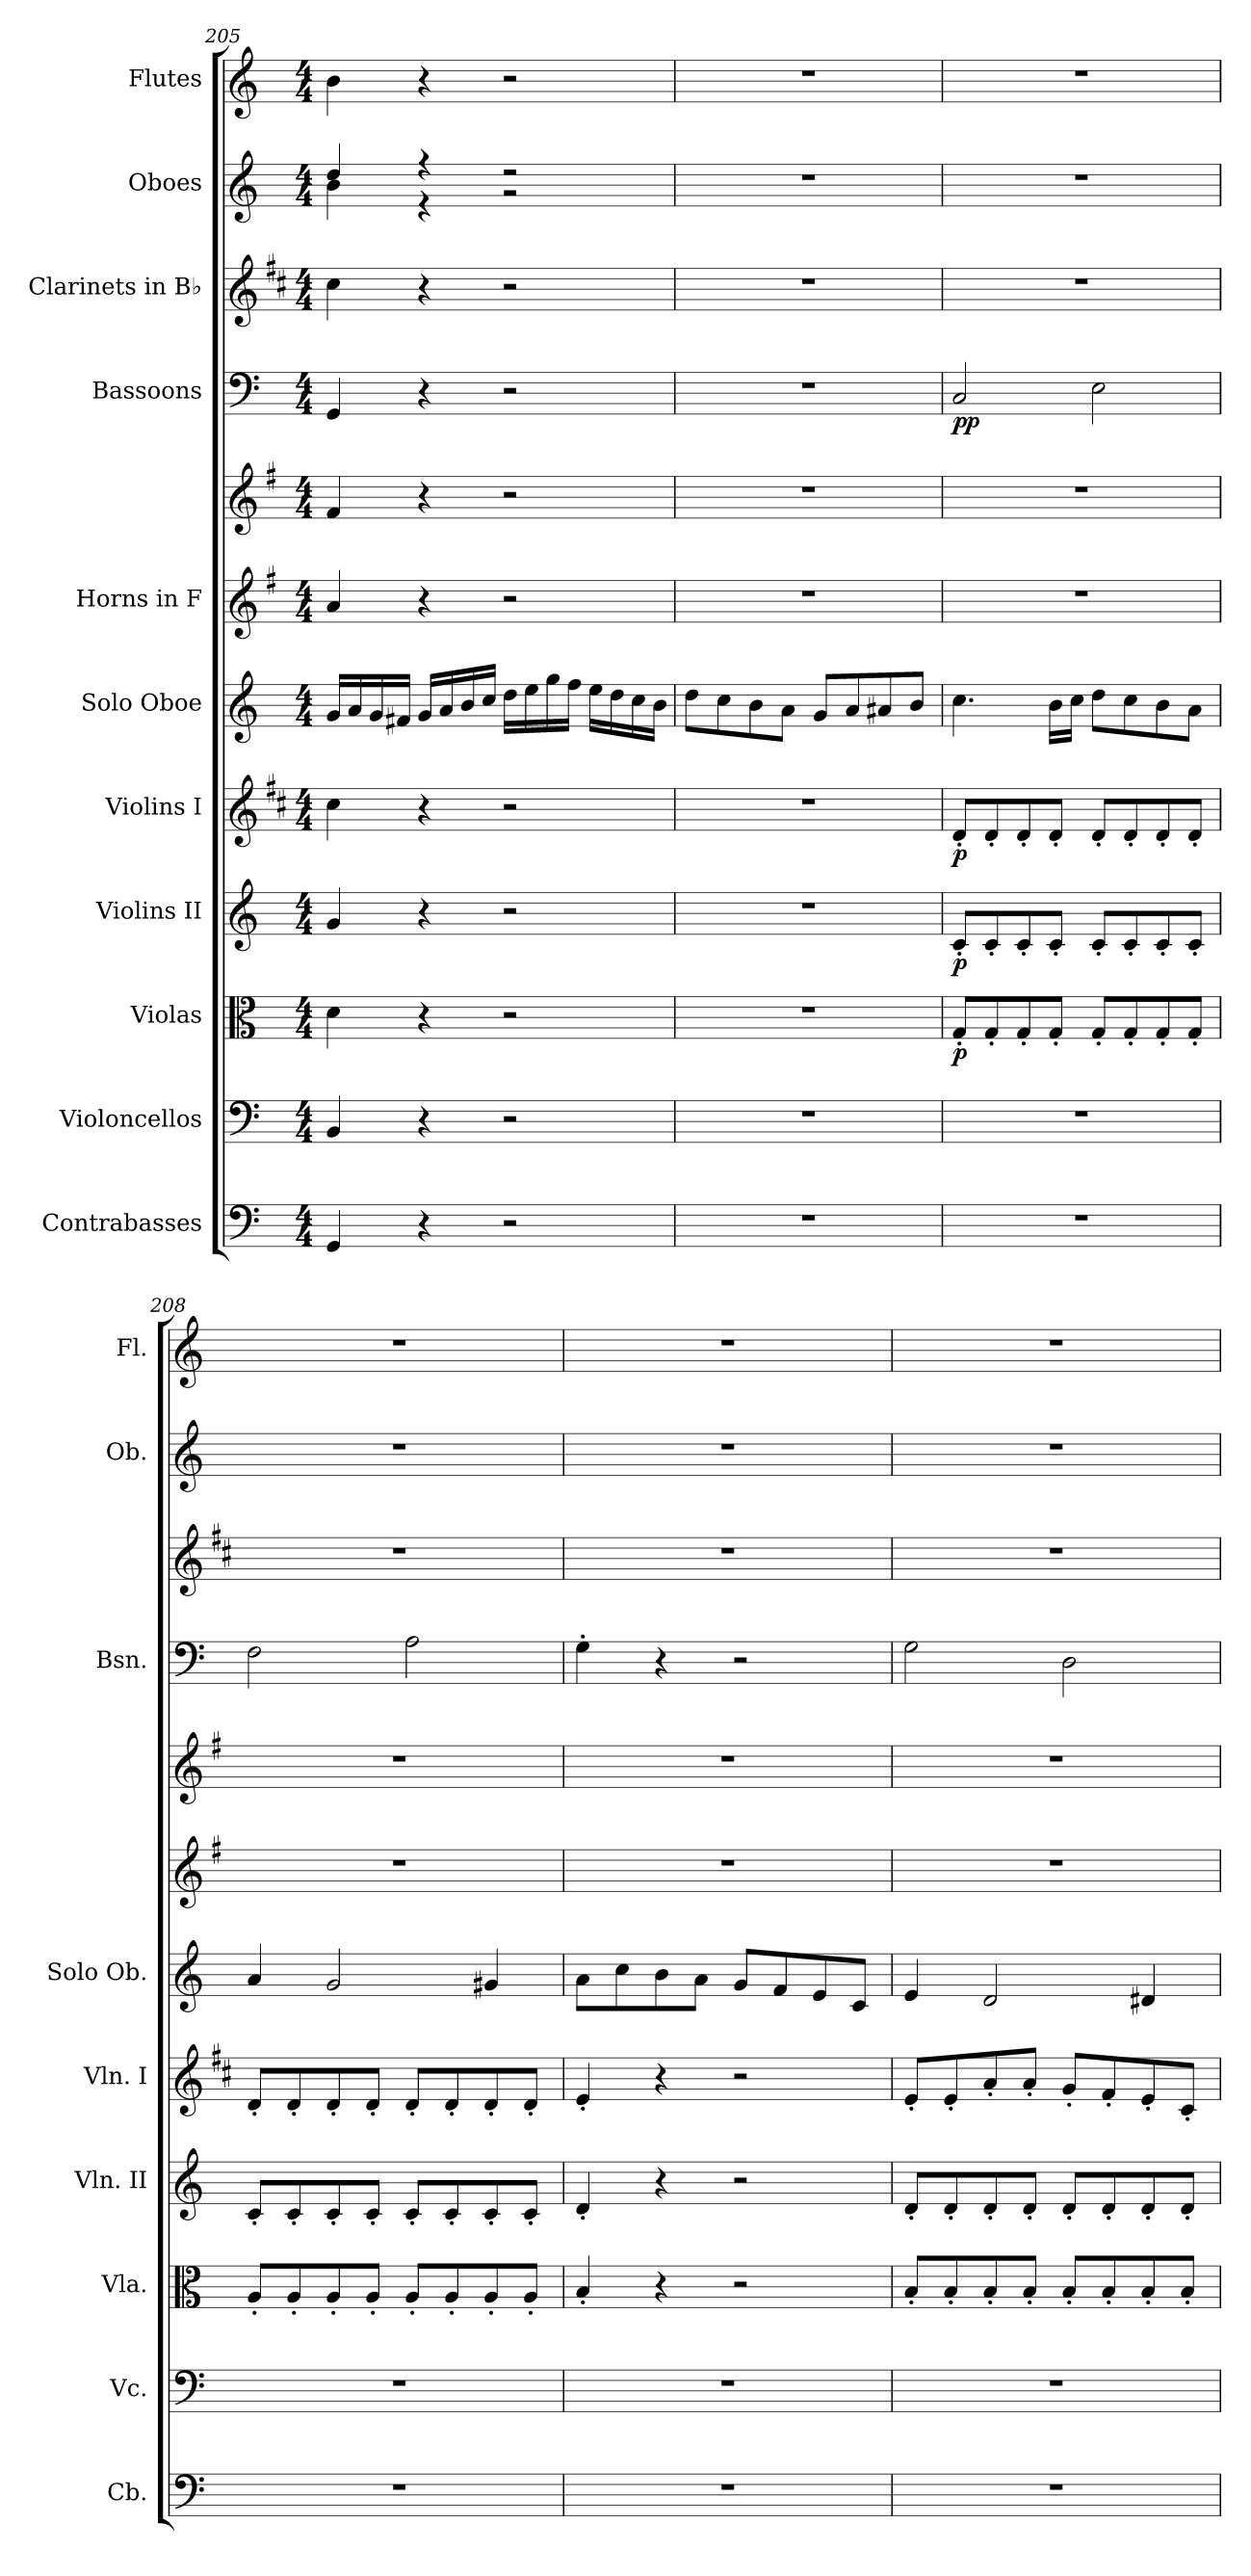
**kern	**kern	**kern	**dynam	**kern	**dynam	**kern	**dynam	**kern	**kern	**kern	**kern	**dynam	**kern	**kern	**kern
*part11	*part10	*part9	*part9	*part8	*part8	*part7	*part7	*part6	*part5	*part5	*part4	*part4	*part3	*part2	*part1
*staff12	*staff11	*staff10	*staff10	*staff9	*staff9	*staff8	*staff8	*staff7	*staff6	*staff5	*staff4	*staff4	*staff3	*staff2	*staff1
*I"Contrabasses	*I"Violoncellos	*I"Violas	*	*I"Violins II	*	*I"Violins I	*	*I"Solo Oboe	*I"Horns in F	*	*I"Bassoons	*	*I"Clarinets in B♭	*I"Oboes	*I"Flutes
*I'Cb.	*I'Vc.	*I'Vla.	*	*I'Vln. II	*	*I'Vln. I	*	*I'Solo Ob.	*	*	*I'Bsn.	*	*	*I'Ob.	*I'Fl.
!!LO:PB:g=z
*clefF4	*clefF4	*clefC3	*	*clefG2	*	*clefG2	*	*clefG2	*clefG2	*clefG2	*clefF4	*	*clefG2	*clefG2	*clefG2
*ITrd7c12	*	*	*	*	*	*ITrd1c2	*	*	*ITrd4c7	*ITrd4c7	*	*	*ITrd1c2	*	*
*k[]	*k[]	*k[]	*	*k[]	*	*k[]	*	*k[]	*k[]	*k[]	*k[]	*	*k[]	*k[]	*k[]
*M4/4	*M4/4	*M4/4	*	*M4/4	*	*M4/4	*	*M4/4	*M4/4	*M4/4	*M4/4	*	*M4/4	*M4/4	*M4/4
=205	=205	=205	=205	=205	=205	=205	=205	=205	=205	=205	=205	=205	=205	=205	=205
*	*	*	*	*	*	*	*	*	*	*	*	*	*	*^	*
4GGG/	4BB/	4d\	.	4g/	.	4b\	.	16g/LL	4d/	4B/	4GG/	.	4b\	4dd/	4b\	4b\
.	.	.	.	.	.	.	.	16a/	.	.	.	.	.	.	.	.
.	.	.	.	.	.	.	.	16g/	.	.	.	.	.	.	.	.
.	.	.	.	.	.	.	.	16f#X/JJ	.	.	.	.	.	.	.	.
4r	4r	4r	.	4r	.	4r	.	16g/LL	4r	4r	4r	.	4r	4r	4r	4r
.	.	.	.	.	.	.	.	16a/	.	.	.	.	.	.	.	.
.	.	.	.	.	.	.	.	16b/	.	.	.	.	.	.	.	.
.	.	.	.	.	.	.	.	16cc/JJ	.	.	.	.	.	.	.	.
2r	2r	2r	.	2r	.	2r	.	16dd\LL	2r	2r	2r	.	2r	2r	2r	2r
.	.	.	.	.	.	.	.	16ee\	.	.	.	.	.	.	.	.
.	.	.	.	.	.	.	.	16gg\	.	.	.	.	.	.	.	.
.	.	.	.	.	.	.	.	16ff\JJ	.	.	.	.	.	.	.	.
.	.	.	.	.	.	.	.	16ee\LL	.	.	.	.	.	.	.	.
.	.	.	.	.	.	.	.	16dd\	.	.	.	.	.	.	.	.
.	.	.	.	.	.	.	.	16cc\	.	.	.	.	.	.	.	.
.	.	.	.	.	.	.	.	16b\JJ	.	.	.	.	.	.	.	.
*	*	*	*	*	*	*	*	*	*	*	*	*	*	*v	*v	*
=206	=206	=206	=206	=206	=206	=206	=206	=206	=206	=206	=206	=206	=206	=206	=206
1r	1r	1r	.	1r	.	1r	.	8dd\L	1r	1r	1r	.	1r	1r	1r
.	.	.	.	.	.	.	.	8cc\	.	.	.	.	.	.	.
.	.	.	.	.	.	.	.	8b\	.	.	.	.	.	.	.
.	.	.	.	.	.	.	.	8a\J	.	.	.	.	.	.	.
.	.	.	.	.	.	.	.	8g/L	.	.	.	.	.	.	.
.	.	.	.	.	.	.	.	8a/	.	.	.	.	.	.	.
.	.	.	.	.	.	.	.	8a#X/	.	.	.	.	.	.	.
.	.	.	.	.	.	.	.	8b/J	.	.	.	.	.	.	.
=207	=207	=207	=207	=207	=207	=207	=207	=207	=207	=207	=207	=207	=207	=207	=207
!	!	!	!LO:DY:b	!	!LO:DY:b	!	!LO:DY:b	!	!	!	!	!LO:DY:b	!	!	!
1r	1r	8G'/L	p	8c'/L	p	8c'/L	p	4.cc\	1r	1r	2C/	pp	1r	1r	1r
.	.	8G'/	.	8c'/	.	8c'/	.	.	.	.	.	.	.	.	.
.	.	8G'/	.	8c'/	.	8c'/	.	.	.	.	.	.	.	.	.
.	.	8G'/J	.	8c'/J	.	8c'/J	.	16b\LL	.	.	.	.	.	.	.
.	.	.	.	.	.	.	.	16cc\JJ	.	.	.	.	.	.	.
.	.	8G'/L	.	8c'/L	.	8c'/L	.	8dd\L	.	.	2E\	.	.	.	.
.	.	8G'/	.	8c'/	.	8c'/	.	8cc\	.	.	.	.	.	.	.
.	.	8G'/	.	8c'/	.	8c'/	.	8b\	.	.	.	.	.	.	.
.	.	8G'/J	.	8c'/J	.	8c'/J	.	8a\J	.	.	.	.	.	.	.
!!LO:PB:g=z
=208	=208	=208	=208	=208	=208	=208	=208	=208	=208	=208	=208	=208	=208	=208	=208
1r	1r	8A'/L	.	8c'/L	.	8c'/L	.	4a/	1r	1r	2F\	.	1r	1r	1r
.	.	8A'/	.	8c'/	.	8c'/	.	.	.	.	.	.	.	.	.
.	.	8A'/	.	8c'/	.	8c'/	.	2g/	.	.	.	.	.	.	.
.	.	8A'/J	.	8c'/J	.	8c'/J	.	.	.	.	.	.	.	.	.
.	.	8A'/L	.	8c'/L	.	8c'/L	.	.	.	.	2A\	.	.	.	.
.	.	8A'/	.	8c'/	.	8c'/	.	.	.	.	.	.	.	.	.
.	.	8A'/	.	8c'/	.	8c'/	.	4g#X/	.	.	.	.	.	.	.
.	.	8A'/J	.	8c'/J	.	8c'/J	.	.	.	.	.	.	.	.	.
=209	=209	=209	=209	=209	=209	=209	=209	=209	=209	=209	=209	=209	=209	=209	=209
1r	1r	4B'/	.	4d'/	.	4d'/	.	8a\L	1r	1r	4G'\	.	1r	1r	1r
.	.	.	.	.	.	.	.	8cc\	.	.	.	.	.	.	.
.	.	4r	.	4r	.	4r	.	8b\	.	.	4r	.	.	.	.
.	.	.	.	.	.	.	.	8a\J	.	.	.	.	.	.	.
.	.	2r	.	2r	.	2r	.	8g/L	.	.	2r	.	.	.	.
.	.	.	.	.	.	.	.	8f/	.	.	.	.	.	.	.
.	.	.	.	.	.	.	.	8e/	.	.	.	.	.	.	.
.	.	.	.	.	.	.	.	8c/J	.	.	.	.	.	.	.
=210	=210	=210	=210	=210	=210	=210	=210	=210	=210	=210	=210	=210	=210	=210	=210
1r	1r	8B'/L	.	8d'/L	.	8d'/L	.	4e/	1r	1r	2G\	.	1r	1r	1r
.	.	8B'/	.	8d'/	.	8d'/	.	.	.	.	.	.	.	.	.
.	.	8B'/	.	8d'/	.	8g'/	.	2d/	.	.	.	.	.	.	.
.	.	8B'/J	.	8d'/J	.	8g'/J	.	.	.	.	.	.	.	.	.
.	.	8B'/L	.	8d'/L	.	8f'/L	.	.	.	.	2D\	.	.	.	.
.	.	8B'/	.	8d'/	.	8e'/	.	.	.	.	.	.	.	.	.
.	.	8B'/	.	8d'/	.	8d'/	.	4d#X/	.	.	.	.	.	.	.
.	.	8B'/J	.	8d'/J	.	8B'/J	.	.	.	.	.	.	.	.	.
=	=	=	=	=	=	=	=	=	=	=	=	=	=	=	=
*-	*-	*-	*-	*-	*-	*-	*-	*-	*-	*-	*-	*-	*-	*-	*-
